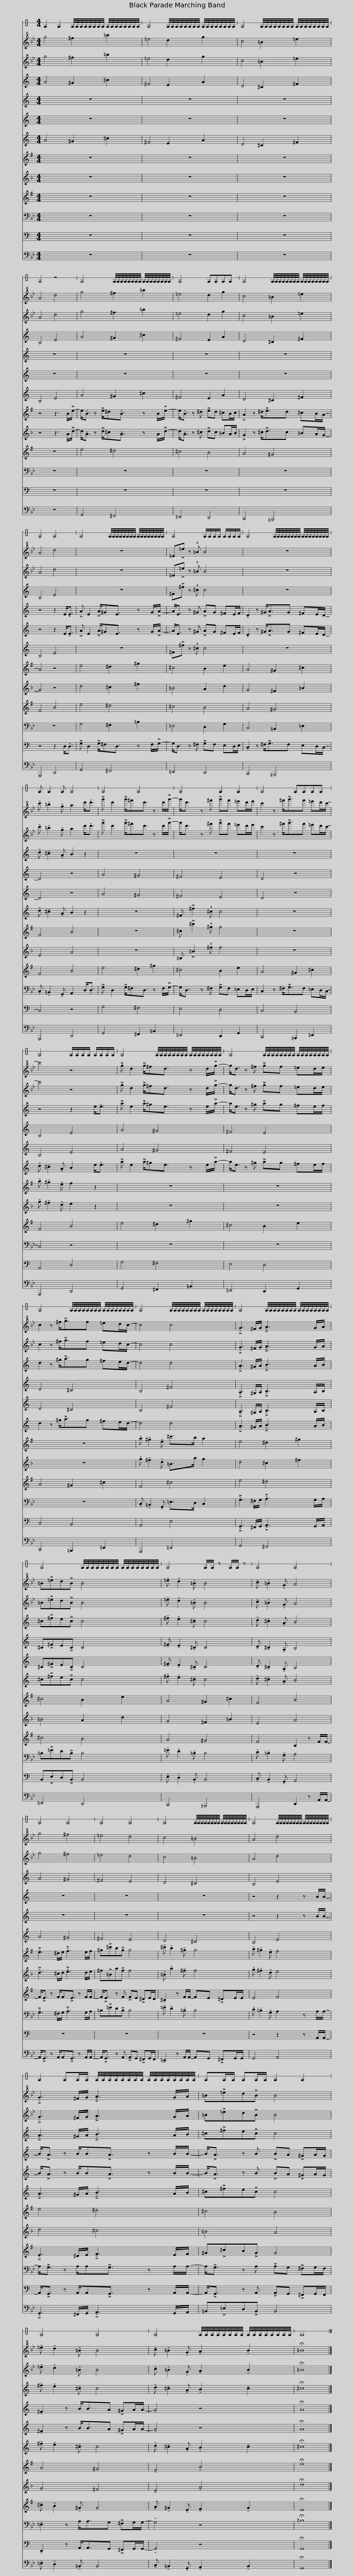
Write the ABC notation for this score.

X:1
%%score 1 2 3 4 5 6 7 8 9 10 11 12 13
L:1/8
M:4/4
I:linebreak $
K:C
V:1 perc stafflines=1
K:none
V:2 treble+8
V:3 treble
V:4 treble transpose=-2
V:5 treble transpose=-2
V:6 treble transpose=-2
V:7 treble transpose=-2
V:8 treble transpose=-9
V:9 treble transpose=-7
V:10 treble transpose=-21
V:11 bass
V:12 bass transpose=12
V:13 bass
V:1
 E2 E2 E/4E/4E/4E/4E/4E/4E/4E/4 E/4E/4E/4E/4E/4E/4E/4E/4 | E4 E/4E/4E/4E/4E/4E/4E/4E/4 E/4E/4E/4E/4E/4E/4E/4E/4 |$ E4 E/4E/4E/4E/4E/4E/4E/4E/4 E/4E/4E/4E/4E/4E/4E/4E/4 | E4 z4 |$ E4 E/4E/4E/4E/4E/4E/4E/4E/4 E/4E/4E/4E/4E/4E/4E/4E/4 | %5
 E4 EEEE |$ E4 E/4E/4E/4E/4E/4E/4E/4E/4 E/4E/4E/4E/4E/4E/4E/4E/4 | E4 E4 |$ E4 E/4E/4E/4E/4E/4E/4E/4E/4 E/4E/4E/4E/4E/4E/4E/4E/4 | E4 E/E/E/E/ E/E/E/E/ |$ %10
 E4 E/4E/4E/4E/4E/4E/4E/4E/4 E/4E/4E/4E/4E/4E/4E/4E/4 | E E2 E E4 | E4 E4 |$ E4 E2 E2 | E4 EEEE | %15
 E4 E/E/E/E/ E/E/E/E/ |$ E4 E/4E/4E/4E/4E/4E/4E/4E/4 E/4E/4E/4E/4E/4E/4E/4E/4 | E4 E/4E/4E/4E/4E/4E/4E/4E/4 E/4E/4E/4E/4E/4E/4E/4E/4 |$ E4 E/4E/4E/4E/4E/4E/4E/4E/4 E/4E/4E/4E/4E/4E/4E/4E/4 | E4 E/4E/4E/4E/4E/4E/4E/4E/4 E/4E/4E/4E/4E/4E/4E/4E/4 |$ %20
 E4 E/4E/4E/4E/4E/4E/4E/4E/4 E/4E/4E/4E/4E/4E/4E/4E/4 | E4 E/4E/4E/4E/4E/4E/4E/4E/4 E/4E/4E/4E/4E/4E/4E/4E/4 |$ E4 E/E/ z E/E/ z | E4 E4 | E4 E4 |$ %25
 E4 E4 | E4 E/4E/4E/4E/4E/4E/4E/4E/4 E/4E/4E/4E/4E/4E/4E/4E/4 |$ E4 E/4E/4E/4E/4E/4E/4E/4E/4 E/4E/4E/4E/4E/4E/4E/4E/4 | E2 EE/E/ E/4E/4E/4E/4E/4E/4E/4E/4 E/4E/4E/4E/4E/4E/4E/4E/4 |$ EE/E/ EE/E/ E2 E2 | %30
 E4 E4 |$ E4 E/4E/4E/4E/4E/4E/4E/4E/4 E/4E/4E/4E/4E/4E/4E/4E/4 | E8 |] %33
V:2
[K:Bb] g4 ^f2 =b2 | =e4 d2 g2 |$ c4 =B2 =e2 | A4 d4 |$ g4 ^f2 =b2 | %5
 =e4 d2 g2 |$ c4 =B2 =e2 | A4 d4 |$ z8 | =E!>!=e z !^!=B B4 |$ %10
 z8 | !tenuto!c' !tenuto!=b2 !tenuto!g a2 d'<!tenuto!d' | !>!g' d'2 !>!g'/^f'd'3/2 z d'/!>!g'/- |$ g'<d' z ^f' !>!g'f' =e'd'/e'/ | c'2 z ^f'<!>!g'f' =e'd'/c'/- | %15
 c'4 z4 |$ !>!g d2 !>!g/^fd3/2 z d/!>!g/- | g<d z ^f !>!gf =ed/e/ |$ c2 z ^f<!>!gf =ed/c/- | c4 c4 |$ %20
 !>!!tenuto!G3 ^F/G/ !>!!tenuto!A3 G/A/ | =B!>!=ed!>!B B4 |$ !tenuto!=e !tenuto!d2 !tenuto!=B B4 | !tenuto!c !tenuto!=B2 !tenuto!G A4 | g4 ^f4 |$ %25
 =e4 d4 | c4 =B4 |$ A4 d4 | !>!!tenuto!G3 ^F/G/ !>!!tenuto!A3 G/A/ |$ =B!>!=ed!>!B B4 | %30
 !tenuto!=e !tenuto!d2 !tenuto!=B B4 |$ !tenuto!c !tenuto!=B2 !tenuto!G !tenuto!A2 !tenuto!B2 | !fermata!=B8 |] %33
V:3
[K:Bb] g4 ^f2 =b2 | =e4 d2 g2 |$ c4 =B2 =e2 | A4 d4 |$ g4 ^f2 =b2 | %5
 =e4 d2 g2 |$ c4 =B2 =e2 | A4 d4 |$ z8 | =E!>!=e z !^!=B B4 |$ %10
 z8 | !tenuto!c' !tenuto!=b2 !tenuto!g a2 d'<!tenuto!d' | !>!g' d'2 !>!g'/^f'd'3/2 z d'/!>!g'/- |$ g'<d' z ^f' !>!g'f' =e'd'/e'/ | c'2 z ^f'<!>!g'f' =e'd'/c'/- | %15
 c'4 z4 |$ !>!g d2 !>!g/^fd3/2 z d/!>!g/- | g<d z ^f !>!gf =ed/e/ |$ c2 z ^f<!>!gf =ed/c/- | c4 c4 |$ %20
 !>!!tenuto!G3 ^F/G/ !>!!tenuto!A3 G/A/ | =B!>!=ed!>!B B4 |$ !tenuto!=e !tenuto!d2 !tenuto!=B B4 | !tenuto!c !tenuto!=B2 !tenuto!G A4 | g4 ^f4 |$ %25
 =e4 d4 | c4 =B4 |$ A4 d4 | !>!!tenuto!G3 ^F/G/ !>!!tenuto!A3 G/A/ |$ =B!>!=ed!>!B B4 | %30
 !tenuto!=e !tenuto!d2 !tenuto!=B B4 |$ !tenuto!c !tenuto!=B2 !tenuto!G !tenuto!A2 !tenuto!B2 | !fermata!=B8 |] %33
V:4
 A4 ^G2 ^c2 | ^F4 E2 A2 |$ D4 ^C2 ^F2 | B,4 E4 |$ A4 ^G2 ^c2 | %5
 ^F4 E2 A2 |$ D4 ^C2 ^F2 | B,4 E4 |$ z8 | ^F!>!^f z !^!^c c4 |$ %10
 z8 | !tenuto!d !tenuto!^c2 !tenuto!A B2 z2 | z8 |$ z8 | z8 | %15
 z4 z2 e<!tenuto!e |$ !>!a e2 !>!a/^ge3/2 z e/!>!a/- | a<e z ^g !>!ag ^fe/f/ |$ d2 z ^g<!>!ag ^fe/d/- | d4 d4 |$ %20
 !>!!tenuto!A3 ^G/A/ !>!!tenuto!B3 A/B/ | ^c!>!^fe!>!c c4 |$ !tenuto!^f !tenuto!e2 !tenuto!^c c4 | !tenuto!d !tenuto!^c2 !tenuto!A B4 | A4 ^G4 |$ %25
 ^F4 E4 | D4 ^C4 |$ B,4 E4 | !>!!tenuto!A3 ^G/A/ !>!!tenuto!B3 A/B/ |$ ^c!>!^fe!>!c c4 | %30
 !tenuto!^f !tenuto!e2 !tenuto!^c c4 |$ !tenuto!d !tenuto!^c2 !tenuto!A !tenuto!B2 !tenuto!c2 | !fermata!^c8 |] %33
V:5
 z8 | z8 |$ z8 | z8 |$ z8 | %5
 z8 |$ z8 | z4 z2 E<!tenuto!E |$ !>!A E2 !>!A/^GE3/2 z G/!>!A/- | A<E z ^G !>!AG ^FE/F/ |$ %10
 !tenuto!D2 z ^G<!>!AG ^FE/D/- | D4 z4 | A4 ^G4 |$ ^F4 E4 | D4 z4 | %15
 B,4 E4 |$ A4 ^G4 | ^F4 E4 |$ D4 ^C4 | B,4 ^F4 |$ %20
 !>!!tenuto!A,3 ^G,/A,/ !>!!tenuto!B,3 A,/B,/ | ^C!>!^FE!>!C C4 |$ !tenuto!^F !tenuto!E2 !tenuto!^C C4 | !tenuto!D !tenuto!^C2 !tenuto!A, B,4 | z8 |$ %25
 z8 | z8 |$ z4 z2 z B/B/- | B<!>!A z B/B!>!A3/2 z B/B/- |$ B<!>!A z B !>!BA !>!^GA/G/ | %30
 !tenuto!^F2 z B<BA !>!^GA/A/- |$ !tenuto!A4 z4 | !fermata!A8 |] %33
V:6
 z8 | z8 |$ z8 | z8 |$ z8 | %5
 z8 |$ z8 | z4 z2 E<!tenuto!E |$ !>!A E2 !>!A/^GE3/2 z G/!>!A/- | A<E z ^G !>!AG ^FE/F/ |$ %10
 !tenuto!D2 z ^G<!>!AG ^FE/D/- | D4 z4 | A4 ^G4 |$ ^F4 E4 | D4 z4 | %15
 B,4 E4 |$ A4 ^G4 | ^F4 E4 |$ D4 ^C4 | B,4 ^F4 |$ %20
 !>!!tenuto!A,3 ^G,/A,/ !>!!tenuto!B,3 A,/B,/ | ^C!>!^FE!>!C C4 |$ !tenuto!^F !tenuto!E2 !tenuto!^C C4 | !tenuto!D !tenuto!^C2 !tenuto!A, B,4 | z8 |$ %25
 z8 | z8 |$ z4 z2 z B/B/- | B<!>!A z B/B!>!A3/2 z B/B/- |$ B<!>!A z B !>!BA !>!^GA/G/ | %30
 !tenuto!^F2 z B<BA !>!^GA/A/- |$ !tenuto!A4 z4 | !fermata!A8 |] %33
V:7
 A4 ^G2 ^c2 | ^F4 E2 A2 |$ D4 ^C2 ^F2 | B,4 E4 |$ A4 ^G2 ^c2 | %5
 ^F4 E2 A2 |$ D4 ^C2 ^F2 | B,4 E4 |$ z8 | ^F!>!^f z !^!^c c4 |$ %10
 z8 | !tenuto!d !tenuto!^c2 !tenuto!A B2 z2 | z8 |$ ^F !>!^f2 !^!^c c4 | z8 | %15
 !tenuto!d !tenuto!^c2 !tenuto!A B2 e<!tenuto!e |$ !>!a e2 !>!a/^ge3/2 z e/!>!a/- | a<e z ^g !>!ag ^fe/f/ |$ d2 z ^g<!>!ag ^fe/d/- | d4 d4 |$ %20
 !>!!tenuto!A3 ^G/A/ !>!!tenuto!B3 A/B/ | ^c!>!^fe!>!c c4 |$ !tenuto!^f !tenuto!e2 !tenuto!^c c4 | !tenuto!d !tenuto!^c2 !tenuto!A B4 | A4 ^G4 |$ %25
 ^F4 E4 | D4 ^C4 |$ B,4 E4 | !>!!tenuto!A3 ^G/A/ !>!!tenuto!B3 A/B/ |$ ^c!>!^fe!>!c c4 | %30
 !tenuto!^f !tenuto!e2 !tenuto!^c c4 |$ !tenuto!d !tenuto!^c2 !tenuto!A !tenuto!B2 !tenuto!c2 | !fermata!^c8 |] %33
V:8
[K:G] z8 | z8 |$ z8 | z4 z3 B/!>!e/- |$ e<!tenuto!B z !>!e/^d!tenuto!B3/2 z B/!>!e/- | %5
 e<!tenuto!B z ^d !>!ed ^cB/c/ |$ !>!A2 z ^d<!>!ed ^cB/A/- | A4 z4 |$ e4 ^d2 ^g2 | ^c4 B2 e2 |$ %10
 A4 ^G2 ^c2 | F4 B4 | z8 |$ ^c !>!^c'2 !^!^g g4 | z8 | %15
 !tenuto!a !tenuto!^g2 !tenuto!e f2 z2 |$ z8 | z8 |$ z8 | !tenuto!a !tenuto!^g2 !tenuto!e ^c'>b a2 |$ %20
 e4 ^d2 ^g2 | ^c4 B2 e2 |$ A4 ^G2 ^c2 | F4 B4 | !>!!tenuto!e3 ^d/e/ !>!!tenuto!f3 e/f/ |$ %25
 ^g!>!^c'b!>!g g4 | !tenuto!^c' !tenuto!b2 !tenuto!^g g4 |$ !tenuto!a !tenuto!^g2 !tenuto!e f4 | e4 ^d4 |$ ^c4 B4 | %30
 A4 ^G4 |$ !tenuto!F4 !tenuto!B4 | !fermata!e8 |] %33
V:9
[K:F] z8 | z8 |$ z8 | z4 z3 A/!>!d/- |$ d<!tenuto!A z !>!d/^c!tenuto!A3/2 z A/!>!d/- | %5
 d<!tenuto!A z ^c !>!dc =BA/B/ |$ !>!G2 z ^c<!>!dc =BA/G/- | G4 z4 |$ d4 ^c2 ^f2 | =B4 A2 d2 |$ %10
 G4 ^F2 =B2 | E4 A4 | z8 |$ =B, !>!=B2 !^!^f f4 | z8 | %15
 !tenuto!g !tenuto!^f2 !tenuto!d e2 z2 |$ z8 | z8 |$ z8 | !tenuto!g !tenuto!^f2 !tenuto!d =B>a g2 |$ %20
 d4 ^c2 ^f2 | =B4 A2 d2 |$ G4 ^F2 =B2 | E4 A4 | !>!!tenuto!d3 ^c/d/ !>!!tenuto!e3 d/e/ |$ %25
 ^f!>!=Ba!>!f f4 | !tenuto!=B !tenuto!a2 !tenuto!^f f4 |$ !tenuto!g !tenuto!^f2 !tenuto!d e4 | d4 ^c4 |$ =B4 A4 | %30
 G4 ^F4 |$ !tenuto!E4 !tenuto!A4 | !fermata!d8 |] %33
V:10
[K:G] z8 | z8 |$ z8 | z8 |$ e4 ^d4 | %5
 ^c4 B4 |$ A4 ^G4 | F4 B4 |$ e4 ^d4 | ^c4 B4 |$ %10
 A4 ^G4 | F4 B4 | e4 ^d2 ^g2 |$ ^c4 B2 e2 | A4 ^G2 ^c2 | %15
 F4 B4 |$ e4 ^d2 ^g2 | ^c4 B2 e2 |$ A4 ^G2 ^c2 | F4 ^c4 |$ %20
 e4 ^d4 | ^c4 B4 |$ A4 ^G4 | F4 B,2 z F/F/- | F<!>!E z F/F!>!E3/2 z F/F/- |$ %25
 F<!>!E z F !>!FE !>!^DE/D/ | !tenuto!^C2 z F/F/- FE !>!^DE/E/ |$ E4 F4 | !>!!tenuto!E3 ^D/E/ !>!!tenuto!F3 E/F/ |$ ^G!>!^cB!>!G G4 | %30
 !tenuto!^c !tenuto!B2 !tenuto!^G G4 |$ !tenuto!A !tenuto!^G2 !tenuto!E !tenuto!F2 !tenuto!G2 | !fermata!E8 |] %33
V:11
[K:Bb] z8 | z8 |$ z8 | z8 |$ z8 | %5
 z8 |$ z8 | z8 |$ G,4 ^F,2 =B,2 | =E,4 D,2 G,2 |$ %10
 C,4 =B,,2 =E,2 | !tenuto!C, !tenuto!=B,,2 !tenuto!G,, A,,2 D,<!tenuto!D, | !>!G, D,2 !>!G,/^F,D,3/2 z F,/!>!G,/- |$ G,<D, z ^F, !>!G,F, =E,D,/E,/ | C,2 z ^F,<!>!G,F, =E,D,/C,/- | %15
 C,4 z4 |$ z8 | z8 |$ z8 | !tenuto!C, !tenuto!=B,,2 !tenuto!G,, =E,>D, C,2 |$ %20
 !>!!tenuto!G,3 ^F,/G,/ !>!!tenuto!A,3 G,/A,/ | =B,!>!=ED!>!B, B,4 |$ !tenuto!=E !tenuto!D2 !tenuto!=B, B,4 | !tenuto!C !tenuto!=B,2 !tenuto!G, A,4 | !>!!tenuto!G,3 ^F,/G,/ !>!!tenuto!A,3 G,/A,/ |$ %25
 =B,!>!=ED!>!B, B,4 | !tenuto!=E !tenuto!D2 !tenuto!=B, B,4 |$ !tenuto!C !tenuto!=B,2 !tenuto!G, A,2 z A,/A,/- | A,<!>!G, z A,/A,!>!G,3/2 z A,/A,/- |$ A,<!>!G, z A, !>!A,G, !>!^F,G,/F,/ | %30
 !tenuto!=E,2 z A,<A,G, !>!^F,G,/G,/- |$ !tenuto!G,4 z4 | !fermata!=B,8 |] %33
V:12
 z8 | z8 |$ z8 | z8 |$ z8 | %5
 z8 |$ z8 | z4 z2 D,<!tenuto!D, |$ !>!G, D,2 !>!G,/^F,D,3/2 z F,/!>!G,/- | G,<D, z ^F, !>!G,F, E,D,/E,/ |$ %10
 !tenuto!C,2 z ^F,<!>!G,F, E,D,/C,/- | C,4 z4 | G,4 ^F,4 |$ E,4 D,4 | C,4 B,,4 | %15
 A,,4 D,4 |$ G,4 ^F,4 | E,4 D,4 |$ C,4 B,,4 | A,,4 E,4 |$ %20
 !>!!tenuto!G,,3 ^F,,/G,,/ !>!!tenuto!A,,3 G,,/A,,/ | B,,!>!E,D,!>!B,, B,,4 |$ !tenuto!E, !tenuto!D,2 !tenuto!B,, B,,4 | !tenuto!C, !tenuto!B,,2 !tenuto!G,, A,,4 | z8 |$ %25
 z8 | z8 |$ z4 z2 z A,,/A,,/- | A,,<!>!G,, z A,,/A,,!>!G,,3/2 z A,,/A,,/- |$ A,,<!>!G,, z A,, !>!A,,G,, !>!^F,,G,,/F,,/ | %30
 !tenuto!E,,2 z A,,<A,,G,, !>!^F,,G,,/G,,/- |$ !tenuto!G,,4 z4 | !fermata!G,,8 |] %33
V:13
[K:Bb] z8 | z8 |$ z8 | z8 |$ G,,4 ^F,,4 | %5
 =E,,4 D,,4 |$ C,,4 =B,,,4 | A,,,4 D,,4 |$ G,,4 ^F,,4 | =E,,4 D,,4 |$ %10
 C,,4 =B,,,4 | A,,,4 D,,4 | G,,4 ^F,,2 =B,,2 |$ =E,,4 D,,2 G,,2 | C,,4 =B,,,2 =E,,2 | %15
 A,,,4 D,,4 |$ G,,4 ^F,,2 =B,,2 | =E,,4 D,,2 G,,2 |$ C,,4 =B,,,2 =E,,2 | A,,,4 =E,,4 |$ %20
 G,,4 ^F,,4 | =E,,4 D,,4 |$ C,,4 =B,,,4 | A,,,4 D,,2 z A,,/A,,/- | A,,<!>!G,, z A,,/A,,!>!G,,3/2 z A,,/A,,/- |$ %25
 A,,<!>!G,, z A,, !>!A,,G,, !>!^F,,G,,/F,,/ | !tenuto!=E,,2 z A,,/A,,/- A,,G,, !>!^F,,G,,/G,,/ |$ G,,4 A,,4 | !>!!tenuto!G,,3 ^F,,/G,,/ !>!!tenuto!A,,3 G,,/A,,/ |$ =B,,!>!=E,D,!>!B,, B,,4 | %30
 !tenuto!=E, !tenuto!D,2 !tenuto!=B,, B,,4 |$ !tenuto!C, !tenuto!=B,,2 !tenuto!G,, !tenuto!A,,2 !tenuto!B,,2 | !fermata!G,,8 |] %33
